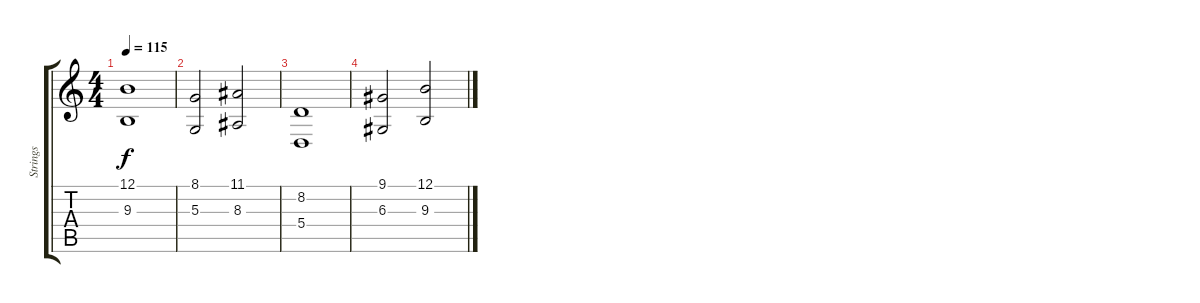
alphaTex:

\track ("Strings" "Strings") {instrument stringensemble1}
\staff {score tabs}
\tuning (B3 Gb3 D3 A2 E2 B1) {hide}
\ts (4 4)
\tempo 115
\clef g2
\ks c
(12.1 9.3).1{dy f} |
(8.1 5.3).2 (11.1 8.3).2 |
(8.2 5.4).1 |
(9.1 6.3).2 (12.1 9.3).2
